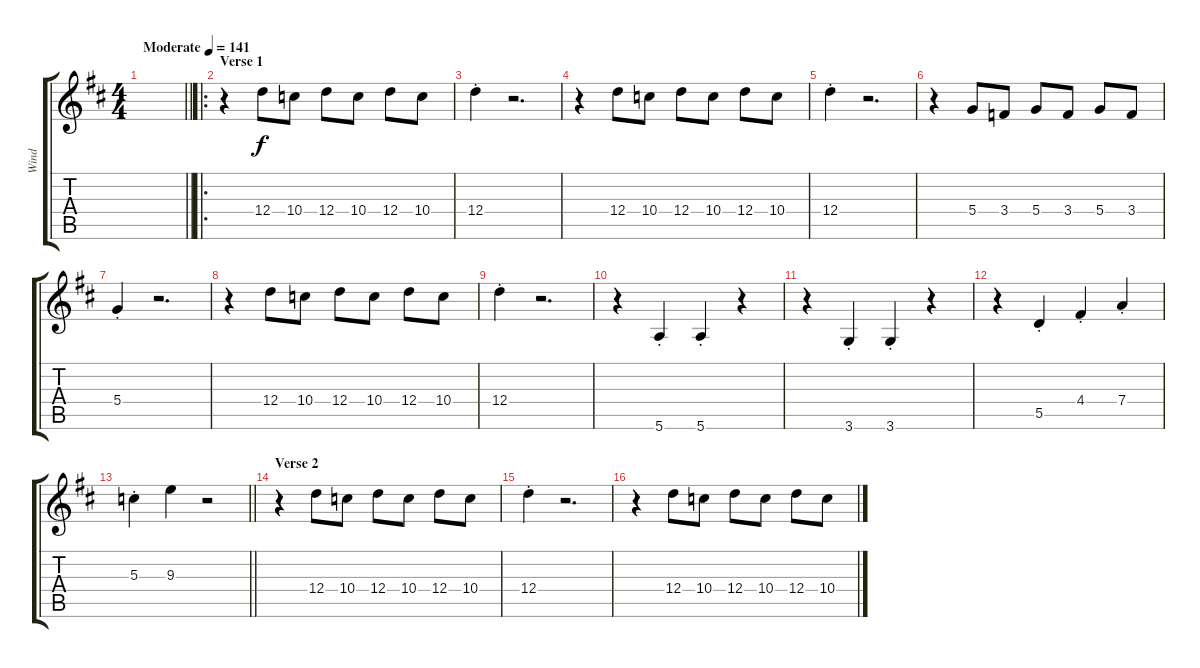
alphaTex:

\track ("Wind" "Wind") {mute instrument trumpet}
\staff {score tabs}
\tuning (E5 B4 G4 D4 A3 E3) {hide}
\ts (4 4)
\tempo (141 "Moderate")
\clef g2
\barLineRight lightlight
\ks d
|
\ro
\section ("" "Verse 1")
r.4 12.4.8 10.4.8 12.4.8 10.4.8 12.4.8 10.4.8 |
12.4{st}.4 r.2{d} |
r.4 12.4.8 10.4.8 12.4.8 10.4.8 12.4.8 10.4.8 |
12.4{st}.4 r.2{d} |
r.4 5.4.8 3.4.8 5.4.8 3.4.8 5.4.8 3.4.8 |
5.4{st}.4 r.2{d} |
r.4 12.4.8 10.4.8 12.4.8 10.4.8 12.4.8 10.4.8 |
12.4{st}.4 r.2{d} |
r.4 5.6{st}.4 5.6{st}.4 r.4 |
r.4 3.6{st}.4 3.6{st}.4 r.4 |
r.4 5.5{st}.4 4.4{st}.4 7.4{st}.4 |
\barLineRight lightlight
5.3{st}.4 9.3.4 r.2 |
\section ("" "Verse 2")
r.4 12.4.8 10.4.8 12.4.8 10.4.8 12.4.8 10.4.8 |
12.4{st}.4 r.2{d} |
r.4 12.4.8 10.4.8 12.4.8 10.4.8 12.4.8 10.4.8
